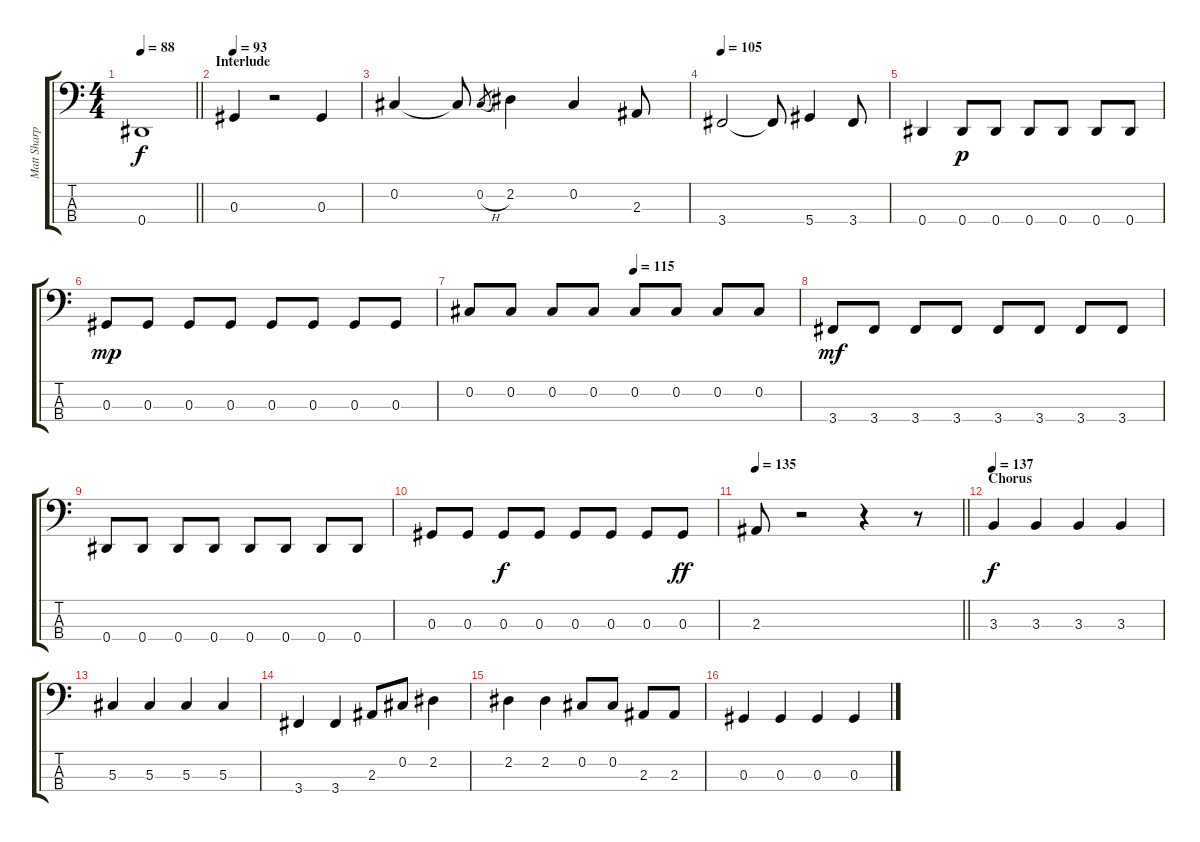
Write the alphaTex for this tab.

\track ("Matt Sharp" "Matt Sharp") {instrument fretlessbass}
\staff {score tabs}
\tuning (Gb2 Db2 Ab1 Eb1) {hide}
\ts (4 4)
\tempo 88
\clef f4
\barLineRight lightlight
\ks c
0.4.1{dy f} |
\section ("" "Interlude")
\tempo 93
0.3.4{volume 16 instrument electricbasspick} r.2 0.3.4 |
0.2.4 0.2{t}.8 0.2{h}.8{gr} 2.2.4 0.2.4 2.3.8 |
\tempo 105
3.4.2 3.4{t}.8 5.4.4 3.4.8 |
0.4.4 0.4.8{dy p} 0.4.8 0.4.8 0.4.8 0.4.8 0.4.8 |
0.3.8{dy mp} 0.3.8 0.3.8 0.3.8 0.3.8 0.3.8 0.3.8 0.3.8 |
\tempo (115 0.5)
0.2.8 0.2.8 0.2.8 0.2.8 0.2.8 0.2.8 0.2.8 0.2.8 |
3.4.8{dy mf} 3.4.8 3.4.8 3.4.8 3.4.8 3.4.8 3.4.8 3.4.8 |
0.4.8 0.4.8 0.4.8 0.4.8 0.4.8 0.4.8 0.4.8 0.4.8 |
0.3.8 0.3.8 0.3.8{dy f} 0.3.8 0.3.8 0.3.8 0.3.8 0.3.8{dy ff} |
\tempo 135
\barLineRight lightlight
2.3.8 r.2 r.4 r.8 |
\section ("" "Chorus")
\tempo 137
3.3.4{dy f volume 16 balance 8 instrument fretlessbass} 3.3.4 3.3.4 3.3.4 |
5.3.4 5.3.4 5.3.4 5.3.4 |
3.4.4 3.4.4 2.3.8 0.2.8 2.2.4 |
2.2.4 2.2.4 0.2.8 0.2.8 2.3.8 2.3.8 |
0.3.4 0.3.4 0.3.4 0.3.4
